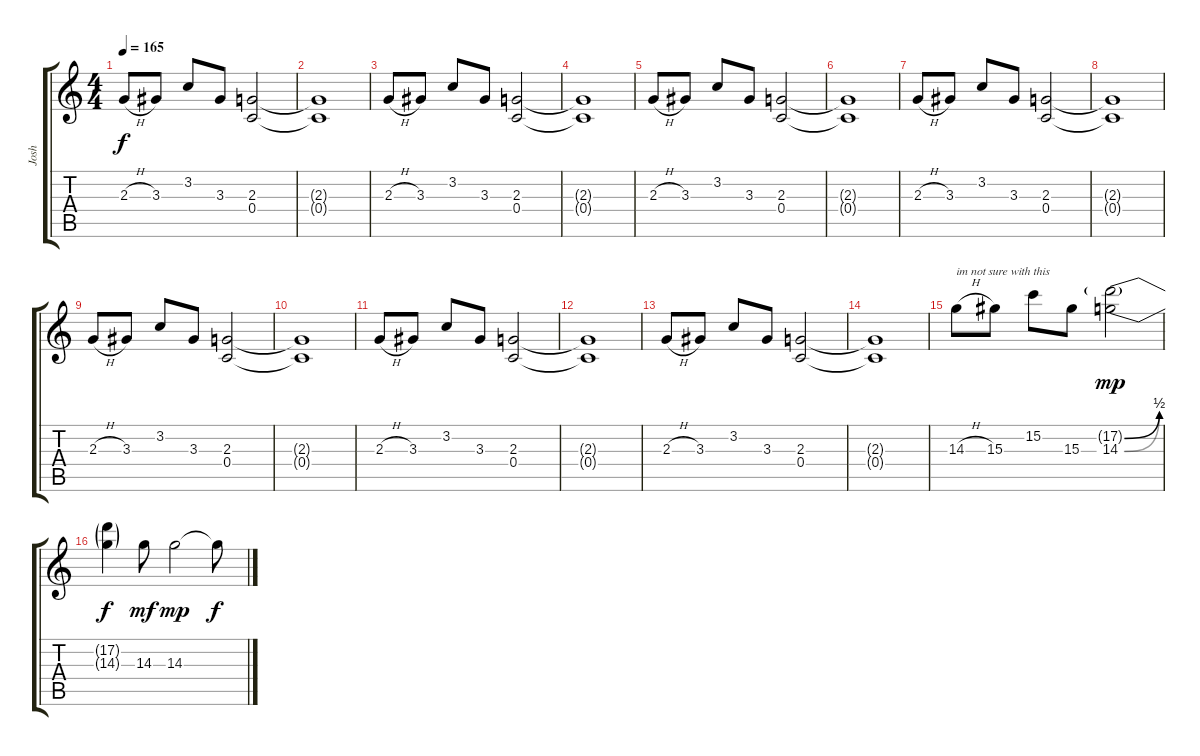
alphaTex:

\track ("Josh" "Josh") {instrument overdrivenguitar}
\staff {score tabs}
\tuning (D4 A3 F3 C3 G2 C2) {hide}
\ts (4 4)
\tempo 165
\clef g2
\ks c
2.3{h}.8{dy f instrument overdrivenguitar} 3.3.8 3.2.8 3.3.8 (2.3 0.4).2 |
(2.3{t} 0.4{t}).1 |
2.3{h}.8 3.3.8 3.2.8 3.3.8 (2.3 0.4).2 |
(2.3{t} 0.4{t}).1 |
2.3{h}.8 3.3.8 3.2.8 3.3.8 (2.3 0.4).2 |
(2.3{t} 0.4{t}).1 |
2.3{h}.8 3.3.8 3.2.8 3.3.8 (2.3 0.4).2 |
(2.3{t} 0.4{t}).1 |
2.3{h}.8 3.3.8 3.2.8 3.3.8 (2.3 0.4).2 |
(2.3{t} 0.4{t}).1 |
2.3{h}.8 3.3.8 3.2.8 3.3.8 (2.3 0.4).2 |
(2.3{t} 0.4{t}).1 |
2.3{h}.8 3.3.8 3.2.8 3.3.8 (2.3 0.4).2 |
(2.3{t} 0.4{t}).1 |
14.3{h}.8{txt "im not sure with this"} 15.3.8 15.2.8 15.3.8 (17.2{be (bend 0 0 60 2) g} 14.3{be (bend 0 0 60 2)}).2{dy mp} |
(17.2{t} 14.3{t}).4{dy f} 14.3.8{dy mf} 14.3.2{dy mp} 14.3{t}.8{dy f}
